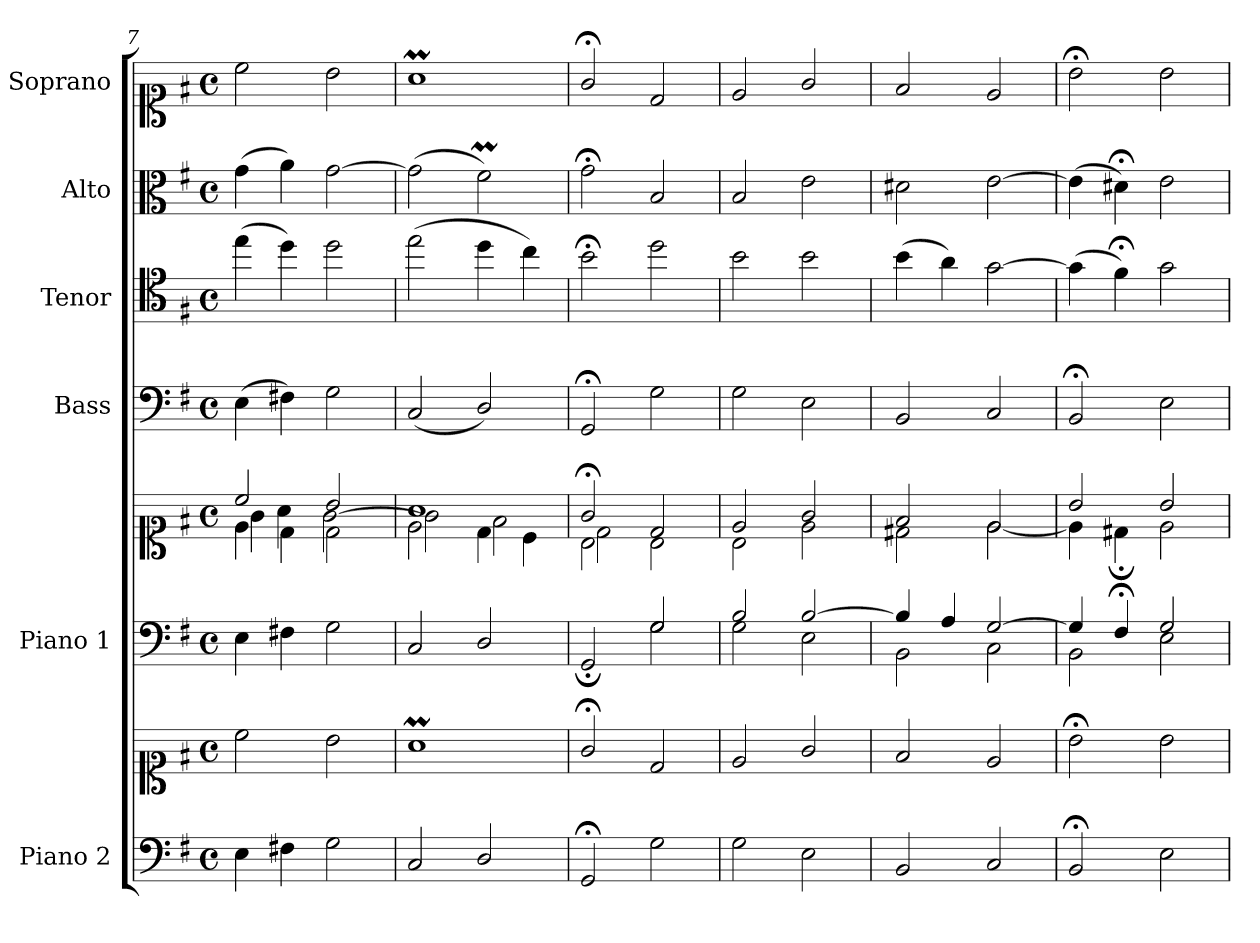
**kern	**kern	**kern	**kern	**kern	**kern	**kern	**kern
*part6	*part6	*part5	*part5	*part4	*part3	*part2	*part1
*staff8	*staff7	*staff6	*staff5	*staff4	*staff3	*staff2	*staff1
*I"Piano 2	*	*I"Piano 1	*	*I"Bass	*I"Tenor	*I"Alto	*I"Soprano
*I'Pno 2	*	*I'Pno 1	*	*I'B.	*I'T.	*I'A.	*I'S.
*clefF4	*clefC1	*clefF4	*clefC1	*clefF4	*clefC4	*clefC3	*clefC1
*	*	*	*	*	*ITrd7c12	*	*
*k[f#]	*k[f#]	*k[f#]	*k[f#]	*k[f#]	*k[f#]	*k[f#]	*k[f#]
*G:	*G:	*G:	*G:	*G:	*G:	*G:	*G:
*M4/4	*M4/4	*M4/4	*M4/4	*M4/4	*M4/4	*M4/4	*M4/4
*met(c)	*met(c)	*met(c)	*met(c)	*met(c)	*met(c)	*met(c)	*met(c)
=7	=7	=7	=7	=7	=7	=7	=7
*	*	*	*^	*	*	*	*
*	*	*	*	*^	*	*	*	*
4E\	2cc\	4E\	2cc/	4e\	4g\	(4E\	(4e\	(4g\	2cc\
4F#X\	.	4F#X\	.	4d\	4a\	4F#X\)	4d\)	4a\)	.
2G\	2b\	2G\	2b/	2d\	[<2g\	2G\	2d\	[>2g\	2b\
=8	=8	=8	=8	=8	=8	=8	=8	=8	=8
2C/	1aM\	2C/	1a/	2e\	2g\]	(2C/	(2e\	(2g\]	1aM\
2D/	.	2D/	.	4d\	2f#\	2D/)	4d\	2f#m\)	.
.	.	.	.	4c\	.	.	4c\)	.	.
=9	=9	=9	=9	=9	=9	=9	=9	=9	=9
*	*	*^	*	*	*	*	*	*	*
2GG;/	2g;</	2ryy	2GG;/	2g;</	2B\	2d\	2GG;</	2B;<\	2g;<\	2g;</
2G\	2d/	2G/	2G\	2d/	2ryy	2B\	2G\	2d\	2B/	2d/
*	*	*	*	*	*v	*v	*	*	*	*
=10	=10	=10	=10	=10	=10	=10	=10	=10	=10
2G\	2e/	2B/	2G\	2e/	2B\	2G\	2B\	2B/	2e/
2E\	2g/	[>2B/	2E\	2g/	2e\	2E\	2B\	2e\	2g/
=11	=11	=11	=11	=11	=11	=11	=11	=11	=11
2BB/	2f#/	4B/]	2BB\	2f#/	2d#X\	2BB/	(4B\	2d#X\	2f#/
.	.	4A/	.	.	.	.	4A\)	.	.
2C/	2e/	[>2G/	2C\	2e/	[<2e\	2C/	[>2G\	[>2e\	2e/
=12	=12	=12	=12	=12	=12	=12	=12	=12	=12
2BB;/	2b;<\	4G/]	2BB\	2b/	4e\]	2BB;</	(4G\]	(4e\]	2b;<\
.	.	4F#;/	.	.	4d#X;<\	.	4F#;<\)	4d#X;<\)	.
2E\	2b\	2G/	2E\	2b/	2e\	2E\	2G\	2e\	2b\
*	*	*v	*v	*	*	*	*	*	*
*	*	*	*v	*v	*	*	*	*
=	=	=	=	=	=	=	=
*-	*-	*-	*-	*-	*-	*-	*-
